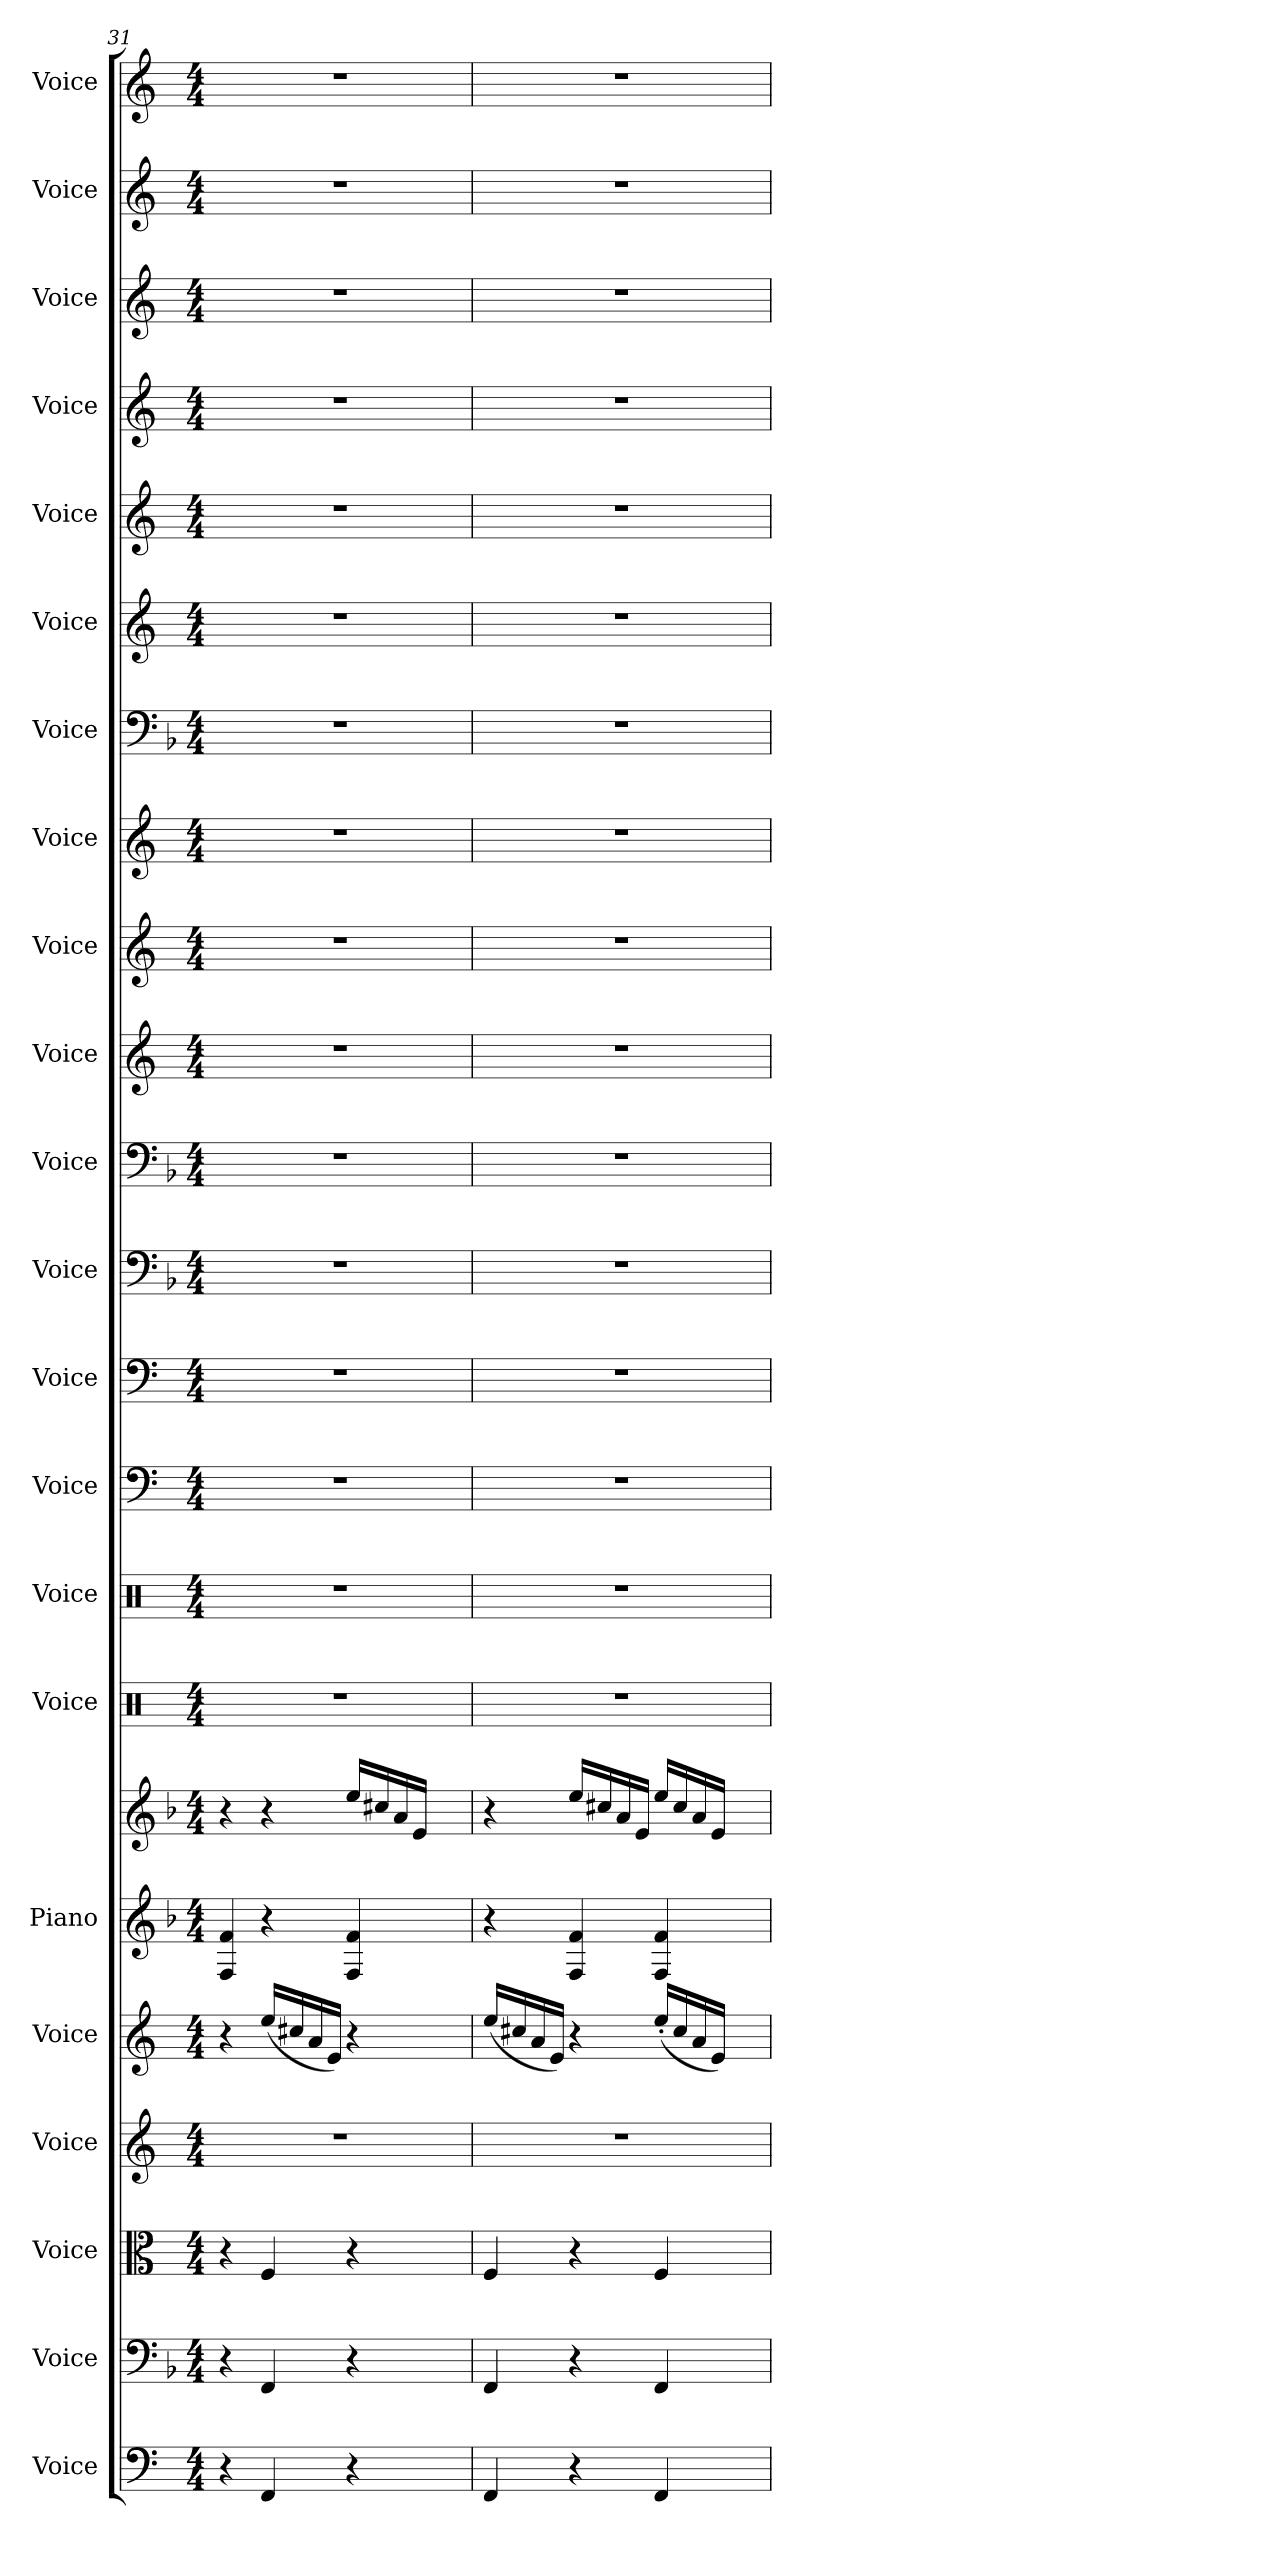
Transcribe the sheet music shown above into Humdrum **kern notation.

**kern	**kern	**kern	**kern	**kern	**kern	**kern	**kern	**kern	**kern	**kern	**kern	**kern	**kern	**kern	**kern	**kern	**kern	**kern	**kern	**kern	**kern	**kern
*part22	*part21	*part20	*part19	*part18	*part17	*part17	*part16	*part15	*part14	*part13	*part12	*part11	*part10	*part9	*part8	*part7	*part6	*part5	*part4	*part3	*part2	*part1
*staff23	*staff22	*staff21	*staff20	*staff19	*staff18	*staff17	*staff16	*staff15	*staff14	*staff13	*staff12	*staff11	*staff10	*staff9	*staff8	*staff7	*staff6	*staff5	*staff4	*staff3	*staff2	*staff1
*I"Voice	*I"Voice	*I"Voice	*I"Voice	*I"Voice	*I"Piano	*	*I"Voice	*I"Voice	*I"Voice	*I"Voice	*I"Voice	*I"Voice	*I"Voice	*I"Voice	*I"Voice	*I"Voice	*I"Voice	*I"Voice	*I"Voice	*I"Voice	*I"Voice	*I"Voice
*I'Voice	*I'Voice	*I'Voice	*I'Voice	*I'Voice	*I'Piano	*	*I'Voice	*I'Voice	*I'Voice	*I'Voice	*I'Voice	*I'Voice	*I'Voice	*I'Voice	*I'Voice	*I'Voice	*I'Voice	*I'Voice	*I'Voice	*I'Voice	*I'Voice	*I'Voice
*clefF4	*clefF4	*clefC3	*clefG2	*clefG2	*clefG2	*clefG2	*clefX	*clefX	*clefF4	*clefF4	*clefF4	*clefF4	*clefG2	*clefG2	*clefG2	*clefF4	*clefG2	*clefG2	*clefG2	*clefG2	*clefG2	*clefG2
*	*k[b-]	*	*	*	*k[b-]	*k[b-]	*	*	*	*	*k[b-]	*k[b-]	*	*	*	*k[b-]	*	*	*	*	*	*
*M4/4	*M4/4	*M4/4	*M4/4	*M4/4	*M4/4	*M4/4	*M4/4	*M4/4	*M4/4	*M4/4	*M4/4	*M4/4	*M4/4	*M4/4	*M4/4	*M4/4	*M4/4	*M4/4	*M4/4	*M4/4	*M4/4	*M4/4
=31	=31	=31	=31	=31	=31	=31	=31	=31	=31	=31	=31	=31	=31	=31	=31	=31	=31	=31	=31	=31	=31	=31
4r	4r	4r	1r	4r	4F/ 4f/	4r	1rdd	1r	1r	1r	1r	1rF	1r	1r	1r	1r	1r	1r	1r	1r	1r	1r
4FF/	4FF/	4F/	.	(<16ee/LL	4r	4r	.	.	.	.	.	.	.	.	.	.	.	.	.	.	.	.
.	.	.	.	16cc#X/	.	.	.	.	.	.	.	.	.	.	.	.	.	.	.	.	.	.
.	.	.	.	16a/	.	.	.	.	.	.	.	.	.	.	.	.	.	.	.	.	.	.
.	.	.	.	16e/JJ)	.	.	.	.	.	.	.	.	.	.	.	.	.	.	.	.	.	.
4r	4r	4r	.	4r	4F/ 4f/	16ee/LL	.	.	.	.	.	.	.	.	.	.	.	.	.	.	.	.
.	.	.	.	.	.	16cc#X/	.	.	.	.	.	.	.	.	.	.	.	.	.	.	.	.
.	.	.	.	.	.	16a/	.	.	.	.	.	.	.	.	.	.	.	.	.	.	.	.
.	.	.	.	.	.	16e/JJ	.	.	.	.	.	.	.	.	.	.	.	.	.	.	.	.
4ryy	4ryy	4ryy	.	4ryy	4ryy	4ryy	.	.	.	.	.	.	.	.	.	.	.	.	.	.	.	.
=32	=32	=32	=32	=32	=32	=32	=32	=32	=32	=32	=32	=32	=32	=32	=32	=32	=32	=32	=32	=32	=32	=32
4FF/	4FF/	4F/	1r	(<16ee/LL	4r	4r	1rdd	1r	1r	1r	1r	1rF	1r	1r	1r	1r	1r	1r	1r	1r	1r	1r
.	.	.	.	16cc#X/	.	.	.	.	.	.	.	.	.	.	.	.	.	.	.	.	.	.
.	.	.	.	16a/	.	.	.	.	.	.	.	.	.	.	.	.	.	.	.	.	.	.
.	.	.	.	16e/JJ)	.	.	.	.	.	.	.	.	.	.	.	.	.	.	.	.	.	.
4r	4r	4r	.	4r	4F/ 4f/	16ee/LL	.	.	.	.	.	.	.	.	.	.	.	.	.	.	.	.
.	.	.	.	.	.	16cc#X/	.	.	.	.	.	.	.	.	.	.	.	.	.	.	.	.
.	.	.	.	.	.	16a/	.	.	.	.	.	.	.	.	.	.	.	.	.	.	.	.
.	.	.	.	.	.	16e/JJ	.	.	.	.	.	.	.	.	.	.	.	.	.	.	.	.
4FF/	4FF/	4F/	.	(<16ee'>/LL	4F/ 4f/	16ee/LL	.	.	.	.	.	.	.	.	.	.	.	.	.	.	.	.
.	.	.	.	16cc#/	.	16cc#/	.	.	.	.	.	.	.	.	.	.	.	.	.	.	.	.
.	.	.	.	16a/	.	16a/	.	.	.	.	.	.	.	.	.	.	.	.	.	.	.	.
.	.	.	.	16e/JJ)	.	16e/JJ	.	.	.	.	.	.	.	.	.	.	.	.	.	.	.	.
4ryy	4ryy	4ryy	.	4ryy	4ryy	4ryy	.	.	.	.	.	.	.	.	.	.	.	.	.	.	.	.
=	=	=	=	=	=	=	=	=	=	=	=	=	=	=	=	=	=	=	=	=	=	=
*-	*-	*-	*-	*-	*-	*-	*-	*-	*-	*-	*-	*-	*-	*-	*-	*-	*-	*-	*-	*-	*-	*-
